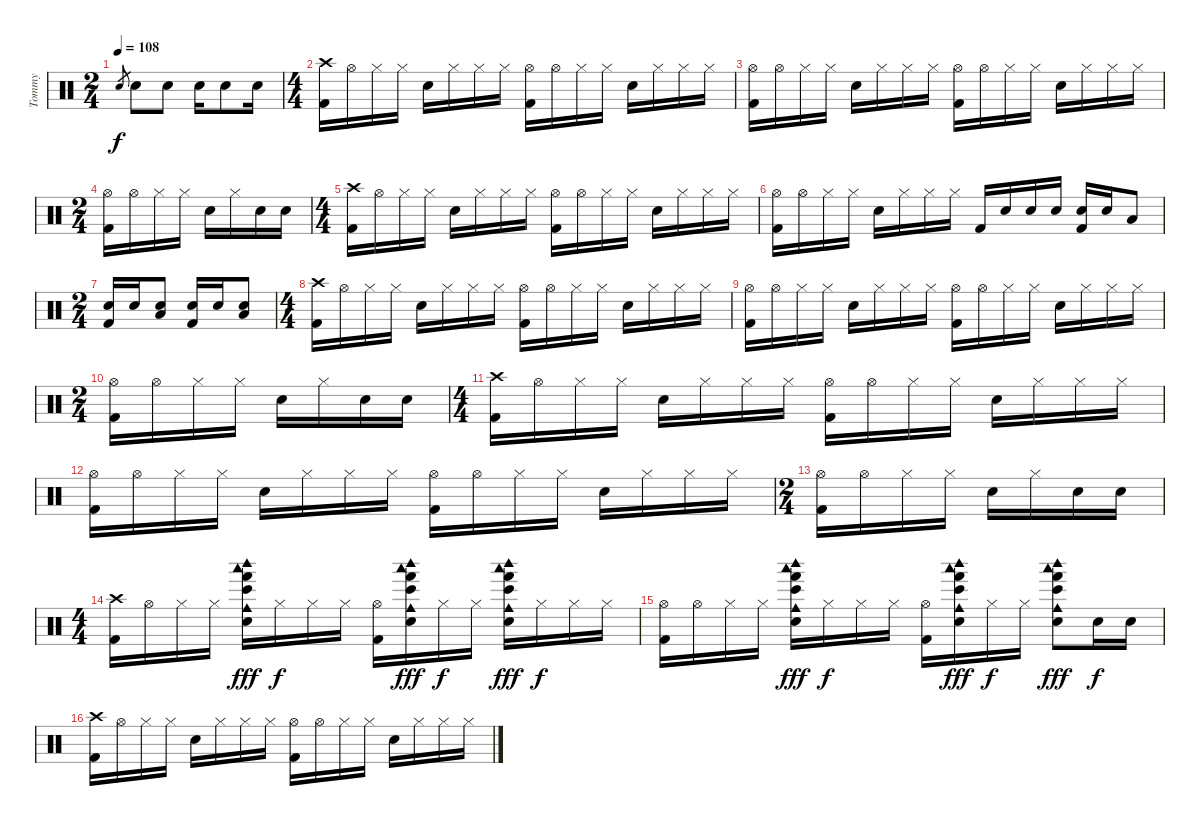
\track ("Tommy" "Tommy") {instrument percussion}
\staff {score}
\articulation defaults
\ts (2 4)
\tempo 108
\clef neutral
\ks c "Electric Snare (hit)".8{gr dy f} "Electric Snare (hit)".8 "Electric Snare (hit)".8 "Electric Snare (hit)".16 "Electric Snare (hit)".8 "Electric Snare (hit)".16
|
\ts (4 4)
("Crash high (hit)" "Kick (hit) 2").16 "Hi-Hat (open)".16 "Hi-Hat (closed)".16 "Hi-Hat (closed)".16 "Electric Snare (hit)".16 "Hi-Hat (closed)".16 "Hi-Hat (closed)".16 "Hi-Hat (closed)".16 ("Hi-Hat (open)" "Kick (hit) 2").16 "Hi-Hat (open)".16 "Hi-Hat (closed)".16 "Hi-Hat (closed)".16 "Electric Snare (hit)".16 "Hi-Hat (closed)".16 "Hi-Hat (closed)".16 "Hi-Hat (closed)".16 |
("Hi-Hat (open)" "Kick (hit) 2").16 "Hi-Hat (open)".16 "Hi-Hat (closed)".16 "Hi-Hat (closed)".16 "Electric Snare (hit)".16 "Hi-Hat (closed)".16 "Hi-Hat (closed)".16 "Hi-Hat (closed)".16 ("Hi-Hat (open)" "Kick (hit) 2").16 "Hi-Hat (open)".16 "Hi-Hat (closed)".16 "Hi-Hat (closed)".16 "Electric Snare (hit)".16 "Hi-Hat (closed)".16 "Hi-Hat (closed)".16 "Hi-Hat (closed)".16 |
\ts (2 4)
("Hi-Hat (open)" "Kick (hit) 2").16 "Hi-Hat (open)".16 "Hi-Hat (closed)".16 "Hi-Hat (closed)".16 "Electric Snare (hit)".16 "Hi-Hat (closed)".16 "Electric Snare (hit)".16 "Electric Snare (hit)".16 |
\ts (4 4)
("Crash high (hit)" "Kick (hit) 2").16 "Hi-Hat (open)".16 "Hi-Hat (closed)".16 "Hi-Hat (closed)".16 "Electric Snare (hit)".16 "Hi-Hat (closed)".16 "Hi-Hat (closed)".16 "Hi-Hat (closed)".16 ("Hi-Hat (open)" "Kick (hit) 2").16 "Hi-Hat (open)".16 "Hi-Hat (closed)".16 "Hi-Hat (closed)".16 "Electric Snare (hit)".16 "Hi-Hat (closed)".16 "Hi-Hat (closed)".16 "Hi-Hat (closed)".16 |
("Hi-Hat (open)" "Kick (hit) 2").16 "Hi-Hat (open)".16 "Hi-Hat (closed)".16 "Hi-Hat (closed)".16 "Electric Snare (hit)".16 "Hi-Hat (closed)".16 "Hi-Hat (closed)".16 "Hi-Hat (closed)".16 "Kick (hit) 2".16 "Electric Snare (hit)".16 "Electric Snare (hit)".16 "Electric Snare (hit)".16 ("Electric Snare (hit)" "Kick (hit) 2").16 "Electric Snare (hit)".16 "Low Floor Tom (hit)".8 |
\ts (2 4)
("Electric Snare (hit)" "Kick (hit) 2").16 "Electric Snare (hit)".16 ("Low Floor Tom (hit)" "Electric Snare (hit)").8 ("Electric Snare (hit)" "Kick (hit) 2").16 "Electric Snare (hit)".16 ("Low Floor Tom (hit)" "Electric Snare (hit)").8 |
\ts (4 4)
("Crash high (hit)" "Kick (hit) 2").16 "Hi-Hat (open)".16 "Hi-Hat (closed)".16 "Hi-Hat (closed)".16 "Electric Snare (hit)".16 "Hi-Hat (closed)".16 "Hi-Hat (closed)".16 "Hi-Hat (closed)".16 ("Hi-Hat (open)" "Kick (hit) 2").16 "Hi-Hat (open)".16 "Hi-Hat (closed)".16 "Hi-Hat (closed)".16 "Electric Snare (hit)".16 "Hi-Hat (closed)".16 "Hi-Hat (closed)".16 "Hi-Hat (closed)".16 |
("Hi-Hat (open)" "Kick (hit) 2").16 "Hi-Hat (open)".16 "Hi-Hat (closed)".16 "Hi-Hat (closed)".16 "Electric Snare (hit)".16 "Hi-Hat (closed)".16 "Hi-Hat (closed)".16 "Hi-Hat (closed)".16 ("Hi-Hat (open)" "Kick (hit) 2").16 "Hi-Hat (open)".16 "Hi-Hat (closed)".16 "Hi-Hat (closed)".16 "Electric Snare (hit)".16 "Hi-Hat (closed)".16 "Hi-Hat (closed)".16 "Hi-Hat (closed)".16 |
\ts (2 4)
("Hi-Hat (open)" "Kick (hit) 2").16 "Hi-Hat (open)".16 "Hi-Hat (closed)".16 "Hi-Hat (closed)".16 "Electric Snare (hit)".16 "Hi-Hat (closed)".16 "Electric Snare (hit)".16 "Electric Snare (hit)".16 |
\ts (4 4)
("Crash high (hit)" "Kick (hit) 2").16 "Hi-Hat (open)".16 "Hi-Hat (closed)".16 "Hi-Hat (closed)".16 "Electric Snare (hit)".16 "Hi-Hat (closed)".16 "Hi-Hat (closed)".16 "Hi-Hat (closed)".16 ("Hi-Hat (open)" "Kick (hit) 2").16 "Hi-Hat (open)".16 "Hi-Hat (closed)".16 "Hi-Hat (closed)".16 "Electric Snare (hit)".16 "Hi-Hat (closed)".16 "Hi-Hat (closed)".16 "Hi-Hat (closed)".16 |
("Hi-Hat (open)" "Kick (hit) 2").16 "Hi-Hat (open)".16 "Hi-Hat (closed)".16 "Hi-Hat (closed)".16 "Electric Snare (hit)".16 "Hi-Hat (closed)".16 "Hi-Hat (closed)".16 "Hi-Hat (closed)".16 ("Hi-Hat (open)" "Kick (hit) 2").16 "Hi-Hat (open)".16 "Hi-Hat (closed)".16 "Hi-Hat (closed)".16 "Electric Snare (hit)".16 "Hi-Hat (closed)".16 "Hi-Hat (closed)".16 "Hi-Hat (closed)".16 |
\ts (2 4)
("Hi-Hat (open)" "Kick (hit) 2").16 "Hi-Hat (open)".16 "Hi-Hat (closed)".16 "Hi-Hat (closed)".16 "Electric Snare (hit)".16 "Hi-Hat (closed)".16 "Electric Snare (hit)".16 "Electric Snare (hit)".16 |
\ts (4 4)
("Crash high (hit)" "Kick (hit) 2").16 "Hi-Hat (open)".16 "Hi-Hat (closed)".16 "Hi-Hat (closed)".16 ("Woodblock low (hit)" "Woodblock high (hit)" "Cowbell medium (hit)" "Electric Snare (hit)" "Hand (hit)" "Bongo High (hit)").16{dy fff} "Hi-Hat (closed)".16{dy f} "Hi-Hat (closed)".16 "Hi-Hat (closed)".16 ("Hi-Hat (open)" "Kick (hit) 2").16 ("Woodblock low (hit)" "Woodblock high (hit)" "Cowbell medium (hit)" "Electric Snare (hit)" "Hand (hit)" "Bongo High (hit)").16{dy fff} "Hi-Hat (closed)".16{dy f} "Hi-Hat (closed)".16 ("Woodblock low (hit)" "Woodblock high (hit)" "Cowbell medium (hit)" "Electric Snare (hit)" "Hand (hit)" "Bongo High (hit)").16{dy fff} "Hi-Hat (closed)".16{dy f} "Hi-Hat (closed)".16 "Hi-Hat (closed)".16 |
("Hi-Hat (open)" "Kick (hit) 2").16 "Hi-Hat (open)".16 "Hi-Hat (closed)".16 "Hi-Hat (closed)".16 ("Woodblock low (hit)" "Woodblock high (hit)" "Cowbell medium (hit)" "Electric Snare (hit)" "Hand (hit)" "Bongo High (hit)").16{dy fff} "Hi-Hat (closed)".16{dy f} "Hi-Hat (closed)".16 "Hi-Hat (closed)".16 ("Hi-Hat (open)" "Kick (hit) 2").16 ("Woodblock low (hit)" "Woodblock high (hit)" "Cowbell medium (hit)" "Electric Snare (hit)" "Hand (hit)" "Bongo High (hit)").16{dy fff} "Hi-Hat (closed)".16{dy f} "Hi-Hat (closed)".16 ("Woodblock low (hit)" "Woodblock high (hit)" "Cowbell medium (hit)" "Electric Snare (hit)" "Hand (hit)" "Bongo High (hit)").8{dy fff} "Electric Snare (hit)".16{dy f} "Electric Snare (hit)".16 |
("Crash high (hit)" "Kick (hit) 2").16 "Hi-Hat (open)".16 "Hi-Hat (closed)".16 "Hi-Hat (closed)".16 "Electric Snare (hit)".16 "Hi-Hat (closed)".16 "Hi-Hat (closed)".16 "Hi-Hat (closed)".16 ("Hi-Hat (open)" "Kick (hit) 2").16 "Hi-Hat (open)".16 "Hi-Hat (closed)".16 "Hi-Hat (closed)".16 "Electric Snare (hit)".16 "Hi-Hat (closed)".16 "Hi-Hat (closed)".16 "Hi-Hat (closed)".16
